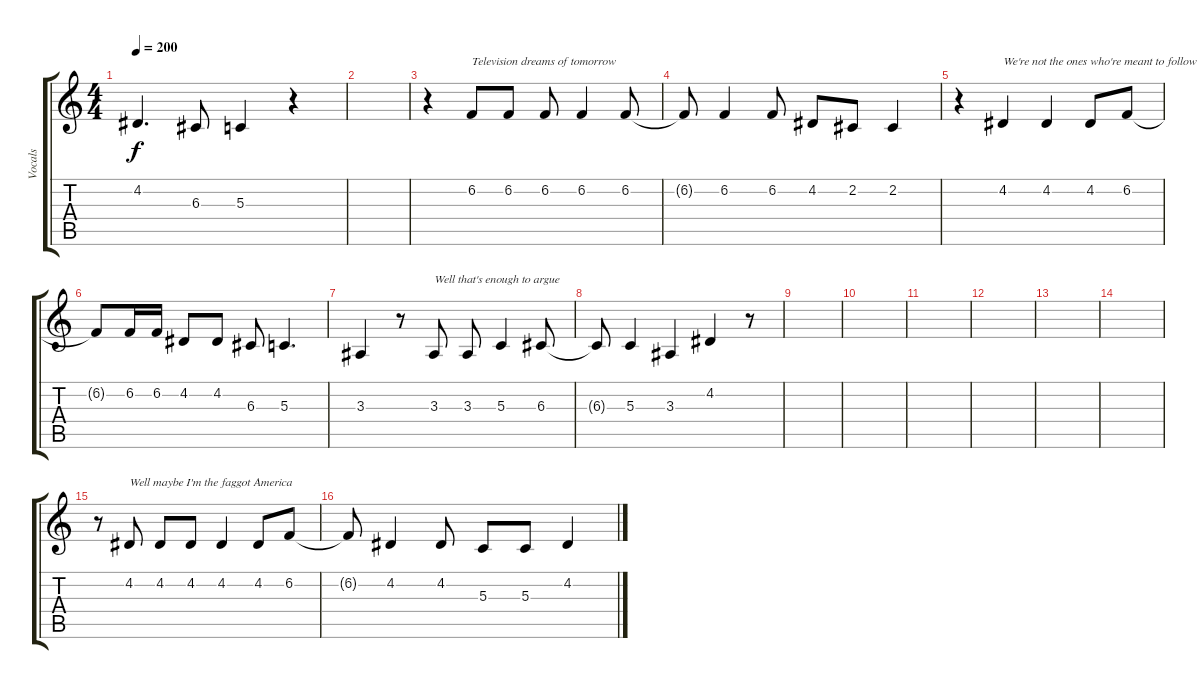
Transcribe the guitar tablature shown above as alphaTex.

\track ("Vocals" "Vocals") {instrument tenorsax}
\staff {score tabs}
\tuning (E4 B3 G3 D3 A2 E2) {hide}
\ts (4 4)
\tempo 200
\clef g2
\ks c
4.2.4{d dy f} 6.3.8 5.3.4 r.4 |
|
r.4 6.2.8{txt "Television dreams of tomorrow"} 6.2.8 6.2.8 6.2.4 6.2.8 |
6.2{t}.8 6.2.4 6.2.8 4.2.8 2.2.8 2.2.4 |
r.4 4.2.4{txt "We're not the ones who're meant to follow"} 4.2.4 4.2.8 6.2.8 |
6.2{t}.8 6.2.16 6.2.16 4.2.8 4.2.8 6.3.8 5.3.4{d} |
3.3.4 r.8 3.3.8{txt "Well that's enough to argue"} 3.3.8 5.3.4 6.3.8 |
6.3{t}.8 5.3.4 3.3.4 4.2.4 r.8 |
|
|
|
|
|
|
r.8 4.2.8{txt "Well maybe I'm the faggot America"} 4.2.8 4.2.8 4.2.4 4.2.8 6.2.8 |
6.2{t}.8 4.2.4 4.2.8 5.3.8 5.3.8 4.2.4
